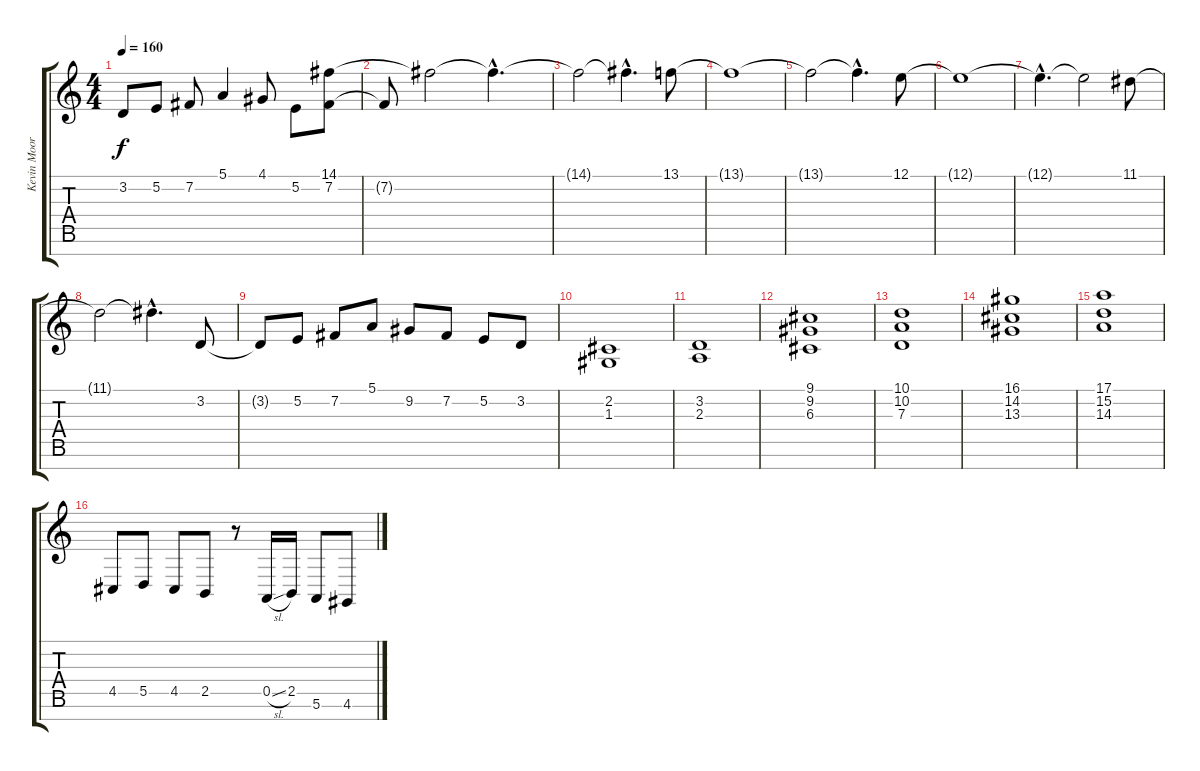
\track ("Kevin Moore Lead Keyboard" "Kevin Moor") {instrument lead2sawtooth}
\staff {score tabs}
\tuning (E4 B3 G3 D3 A2 E2 B1) {hide}
\ts (4 4)
\tempo 160
\clef g2
\ks c
3.2{t}.8{dy f} 5.2.8 7.2.8 5.1.4 4.1.8 5.2.8 (14.1 7.2).8{volume 11} |
7.2{t}.8 14.1{t}.2{volume 11} 14.1{hac t}.4{d} |
14.1{t}.2 14.1{hac t}.4{d} 13.1.8 |
13.1{t}.1 |
13.1{t}.2 13.1{hac t}.4{d} 12.1.8 |
12.1{t}.1 |
12.1{hac t}.4{d} 12.1{t}.2 11.1.8 |
11.1{t}.2 11.1{hac t}.4{d} 3.2.8 |
3.2{t}.8 5.2.8 7.2.8 5.1.8 9.2.8 7.2.8 5.2.8 3.2.8 |
(2.2 1.3).1{volume 11 instrument pad8sweep} |
(3.2 2.3).1 |
(9.1 9.2 6.3).1 |
(10.1 10.2 7.3).1 |
(16.1 14.2 13.3).1 |
(17.1 15.2 14.3).1 |
4.5.8{volume 13 instrument lead2sawtooth} 5.5.8 4.5.8 2.5.8 r.8 0.5{sl}.16 2.5.16 5.6.8 4.6.8
